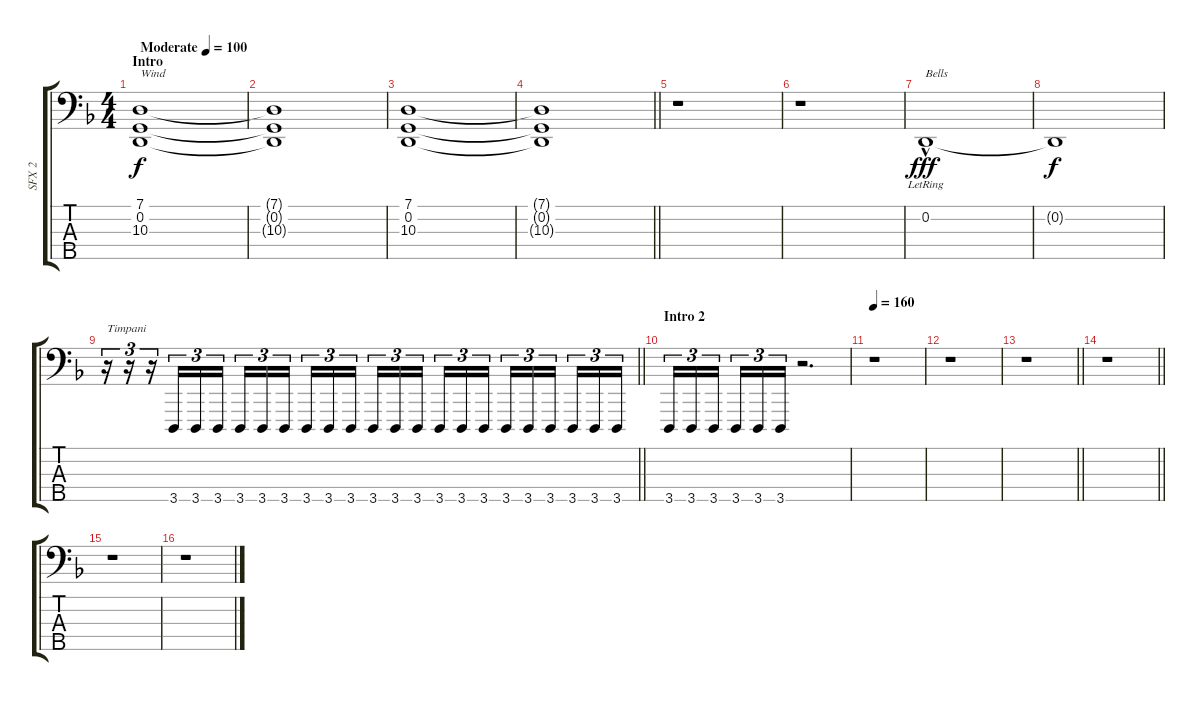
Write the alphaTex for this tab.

\track ("SFX 2" "SFX 2") {instrument seashore}
\staff {score tabs}
\tuning (G2 D2 A1 E1 B0) {hide}
\ts (4 4)
\section ("" "Intro")
\tempo (100 "Moderate")
\clef f4
\ks dminor
(7.1 0.2 10.3).1{txt "Wind" dy f instrument seashore} |
(7.1{t} 0.2{t} 10.3{t}).1 |
(7.1 0.2 10.3).1 |
\barLineRight lightlight
(7.1{t} 0.2{t} 10.3{t}).1 |
\section ("" "")
r.1 |
r.1 |
0.2{hac lr}.1{txt "Bells" dy fff instrument glockenspiel} |
0.2{t}.1{dy f} |
\barLineRight lightlight
r.16{tu (3 2) txt "Timpani" volume 16 instrument taikodrum} r.16{tu (3 2)} r.16{tu (3 2)} 3.5.16{tu (3 2)} 3.5.16{tu (3 2)} 3.5.16{tu (3 2)} 3.5.16{tu (3 2) volume 4} 3.5.16{tu (3 2)} 3.5.16{tu (3 2) beam splitsecondary} 3.5.16{tu (3 2)} 3.5.16{tu (3 2)} 3.5.16{tu (3 2)} 3.5.16{tu (3 2) volume 16} 3.5.16{tu (3 2)} 3.5.16{tu (3 2) beam splitsecondary} 3.5.16{tu (3 2)} 3.5.16{tu (3 2)} 3.5.16{tu (3 2)} 3.5.16{tu (3 2)} 3.5.16{tu (3 2)} 3.5.16{tu (3 2) beam splitsecondary} 3.5.16{tu (3 2)} 3.5.16{tu (3 2)} 3.5.16{tu (3 2)} |
\section ("" "Intro 2")
3.5.16{tu (3 2)} 3.5.16{tu (3 2)} 3.5.16{tu (3 2) beam splitsecondary} 3.5.16{tu (3 2)} 3.5.16{tu (3 2)} 3.5.16{tu (3 2)} r.2{d} |
\tempo 160
r.1 |
r.1 |
\barLineRight lightlight
r.1 |
\barLineRight lightlight
r.1 |
\section ("" "")
r.1 |
r.1
